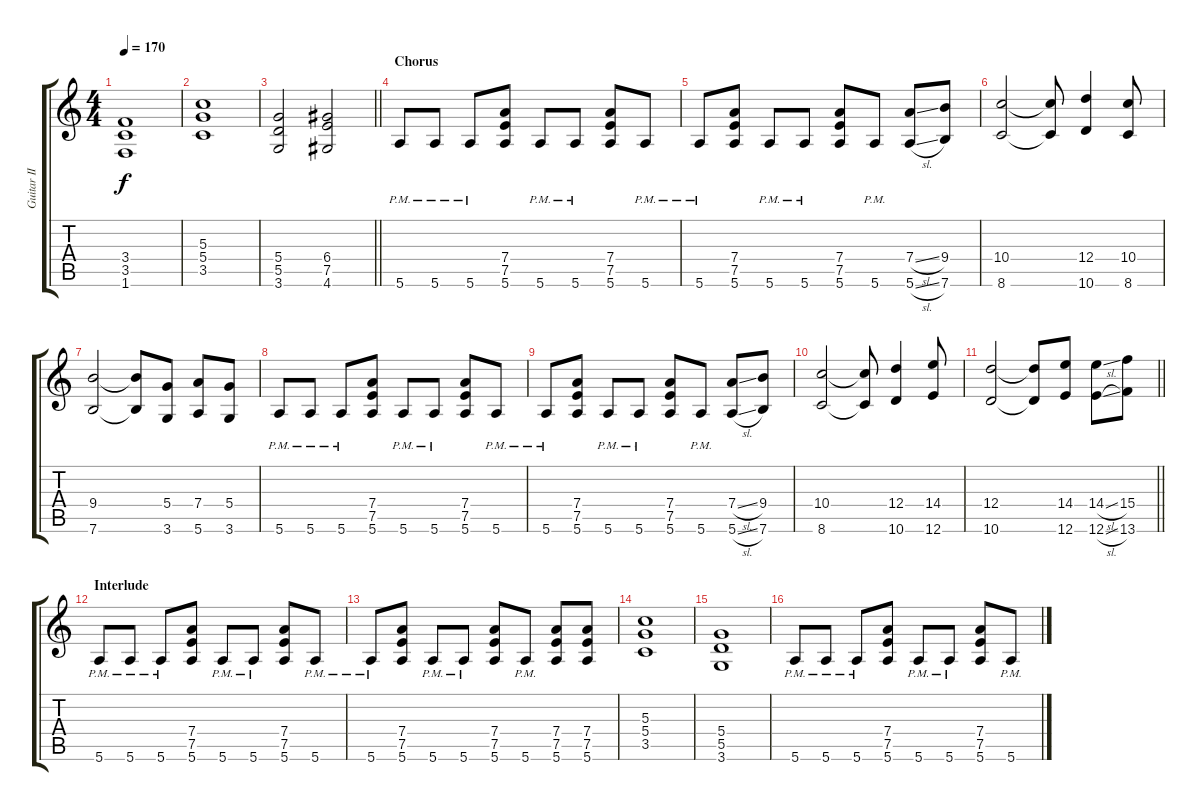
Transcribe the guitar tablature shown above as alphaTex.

\track ("Guitar II" "Guitar II") {instrument overdrivenguitar}
\staff {score tabs}
\tuning (E4 B3 G3 D3 A2 E2) {hide}
\ts (4 4)
\tempo 170
\clef g2
\ks c
(3.4 3.5 1.6).1{dy f} |
(5.3 5.4 3.5).1 |
\barLineRight lightlight
(5.4 5.5 3.6).2 (6.4 7.5 4.6).2 |
\section ("" "Chorus")
5.6{pm}.8 5.6{pm}.8 5.6{pm}.8 (7.4 7.5 5.6).8 5.6{pm}.8 5.6{pm}.8 (7.4 7.5 5.6).8 5.6{pm}.8 |
5.6{pm}.8 (7.4 7.5 5.6).8 5.6{pm}.8 5.6{pm}.8 (7.4 7.5 5.6).8 5.6{pm}.8 (7.4{sl} 5.6{sl}).8 (9.4 7.6).8 |
(10.4 8.6).2 (10.4{t} 8.6{t}).8 (12.4 10.6).4 (10.4 8.6).8 |
(9.4 7.6).2 (9.4{t} 7.6{t}).8 (5.4 3.6).8 (7.4 5.6).8 (5.4 3.6).8 |
5.6{pm}.8 5.6{pm}.8 5.6{pm}.8 (7.4 7.5 5.6).8 5.6{pm}.8 5.6{pm}.8 (7.4 7.5 5.6).8 5.6{pm}.8 |
5.6{pm}.8 (7.4 7.5 5.6).8 5.6{pm}.8 5.6{pm}.8 (7.4 7.5 5.6).8 5.6{pm}.8 (7.4{sl} 5.6{sl}).8 (9.4 7.6).8 |
(10.4 8.6).2 (10.4{t} 8.6{t}).8 (12.4 10.6).4 (14.4 12.6).8 |
\barLineRight lightlight
(12.4 10.6).2 (12.4{t} 10.6{t}).8 (14.4 12.6).8 (14.4{sl} 12.6{sl}).8 (15.4 13.6).8 |
\section ("" "Interlude")
5.6{pm}.8 5.6{pm}.8 5.6{pm}.8 (7.4 7.5 5.6).8 5.6{pm}.8 5.6{pm}.8 (7.4 7.5 5.6).8 5.6{pm}.8 |
5.6{pm}.8 (7.4 7.5 5.6).8 5.6{pm}.8 5.6{pm}.8 (7.4 7.5 5.6).8 5.6{pm}.8 (7.4 7.5 5.6).8 (7.4 7.5 5.6).8 |
(5.3 5.4 3.5).1 |
(5.4 5.5 3.6).1 |
5.6{pm}.8 5.6{pm}.8 5.6{pm}.8 (7.4 7.5 5.6).8 5.6{pm}.8 5.6{pm}.8 (7.4 7.5 5.6).8 5.6{pm}.8
